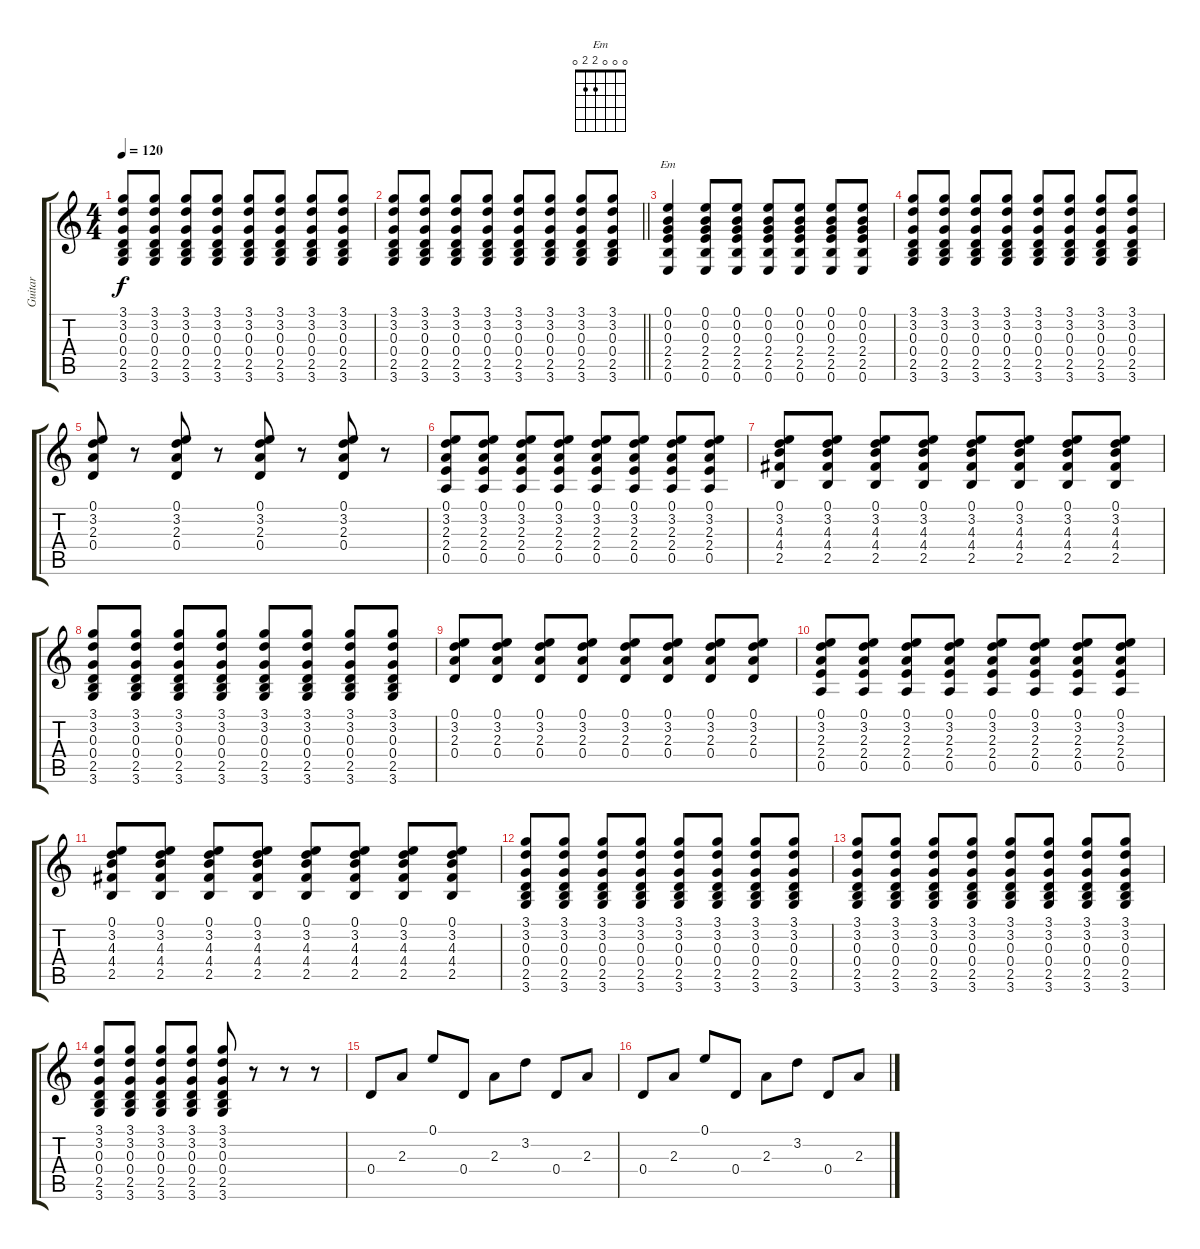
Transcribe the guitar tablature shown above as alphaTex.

\track ("Guitar" "Guitar") {instrument acousticguitarsteel}
\staff {score tabs}
\tuning (E4 B3 G3 D3 A2 E2) {hide}
\chord ("Em" 0 0 0 2 2 0)
\ts (4 4)
\tempo 120
\clef g2
\ks c
(3.1 3.2 0.3 0.4 2.5 3.6).8{dy f} (3.1 3.2 0.3 0.4 2.5 3.6).8 (3.1 3.2 0.3 0.4 2.5 3.6).8 (3.1 3.2 0.3 0.4 2.5 3.6).8 (3.1 3.2 0.3 0.4 2.5 3.6).8 (3.1 3.2 0.3 0.4 2.5 3.6).8 (3.1 3.2 0.3 0.4 2.5 3.6).8 (3.1 3.2 0.3 0.4 2.5 3.6).8 |
\barLineRight lightlight
(3.1 3.2 0.3 0.4 2.5 3.6).8 (3.1 3.2 0.3 0.4 2.5 3.6).8 (3.1 3.2 0.3 0.4 2.5 3.6).8 (3.1 3.2 0.3 0.4 2.5 3.6).8 (3.1 3.2 0.3 0.4 2.5 3.6).8 (3.1 3.2 0.3 0.4 2.5 3.6).8 (3.1 3.2 0.3 0.4 2.5 3.6).8 (3.1 3.2 0.3 0.4 2.5 3.6).8 |
(0.1 0.2 0.3 2.4 2.5 0.6).4{ch "Em"} (0.1 0.2 0.3 2.4 2.5 0.6).8 (0.1 0.2 0.3 2.4 2.5 0.6).8 (0.1 0.2 0.3 2.4 2.5 0.6).8 (0.1 0.2 0.3 2.4 2.5 0.6).8 (0.1 0.2 0.3 2.4 2.5 0.6).8 (0.1 0.2 0.3 2.4 2.5 0.6).8 |
(3.1 3.2 0.3 0.4 2.5 3.6).8 (3.1 3.2 0.3 0.4 2.5 3.6).8 (3.1 3.2 0.3 0.4 2.5 3.6).8 (3.1 3.2 0.3 0.4 2.5 3.6).8 (3.1 3.2 0.3 0.4 2.5 3.6).8 (3.1 3.2 0.3 0.4 2.5 3.6).8 (3.1 3.2 0.3 0.4 2.5 3.6).8 (3.1 3.2 0.3 0.4 2.5 3.6).8 |
(0.1 3.2 2.3 0.4).8 r.8 (0.1 3.2 2.3 0.4).8 r.8 (0.1 3.2 2.3 0.4).8 r.8 (0.1 3.2 2.3 0.4).8 r.8 |
(0.1 3.2 2.3 2.4 0.5).8 (0.1 3.2 2.3 2.4 0.5).8 (0.1 3.2 2.3 2.4 0.5).8 (0.1 3.2 2.3 2.4 0.5).8 (0.1 3.2 2.3 2.4 0.5).8 (0.1 3.2 2.3 2.4 0.5).8 (0.1 3.2 2.3 2.4 0.5).8 (0.1 3.2 2.3 2.4 0.5).8 |
(0.1 3.2 4.3 4.4 2.5).8 (0.1 3.2 4.3 4.4 2.5).8 (0.1 3.2 4.3 4.4 2.5).8 (0.1 3.2 4.3 4.4 2.5).8 (0.1 3.2 4.3 4.4 2.5).8 (0.1 3.2 4.3 4.4 2.5).8 (0.1 3.2 4.3 4.4 2.5).8 (0.1 3.2 4.3 4.4 2.5).8 |
(3.1 3.2 0.3 0.4 2.5 3.6).8 (3.1 3.2 0.3 0.4 2.5 3.6).8 (3.1 3.2 0.3 0.4 2.5 3.6).8 (3.1 3.2 0.3 0.4 2.5 3.6).8 (3.1 3.2 0.3 0.4 2.5 3.6).8 (3.1 3.2 0.3 0.4 2.5 3.6).8 (3.1 3.2 0.3 0.4 2.5 3.6).8 (3.1 3.2 0.3 0.4 2.5 3.6).8 |
(0.1 3.2 2.3 0.4).8 (0.1 3.2 2.3 0.4).8 (0.1 3.2 2.3 0.4).8 (0.1 3.2 2.3 0.4).8 (0.1 3.2 2.3 0.4).8 (0.1 3.2 2.3 0.4).8 (0.1 3.2 2.3 0.4).8 (0.1 3.2 2.3 0.4).8 |
(0.1 3.2 2.3 2.4 0.5).8 (0.1 3.2 2.3 2.4 0.5).8 (0.1 3.2 2.3 2.4 0.5).8 (0.1 3.2 2.3 2.4 0.5).8 (0.1 3.2 2.3 2.4 0.5).8 (0.1 3.2 2.3 2.4 0.5).8 (0.1 3.2 2.3 2.4 0.5).8 (0.1 3.2 2.3 2.4 0.5).8 |
(0.1 3.2 4.3 4.4 2.5).8 (0.1 3.2 4.3 4.4 2.5).8 (0.1 3.2 4.3 4.4 2.5).8 (0.1 3.2 4.3 4.4 2.5).8 (0.1 3.2 4.3 4.4 2.5).8 (0.1 3.2 4.3 4.4 2.5).8 (0.1 3.2 4.3 4.4 2.5).8 (0.1 3.2 4.3 4.4 2.5).8 |
(3.1 3.2 0.3 0.4 2.5 3.6).8 (3.1 3.2 0.3 0.4 2.5 3.6).8 (3.1 3.2 0.3 0.4 2.5 3.6).8 (3.1 3.2 0.3 0.4 2.5 3.6).8 (3.1 3.2 0.3 0.4 2.5 3.6).8 (3.1 3.2 0.3 0.4 2.5 3.6).8 (3.1 3.2 0.3 0.4 2.5 3.6).8 (3.1 3.2 0.3 0.4 2.5 3.6).8 |
(3.1 3.2 0.3 0.4 2.5 3.6).8 (3.1 3.2 0.3 0.4 2.5 3.6).8 (3.1 3.2 0.3 0.4 2.5 3.6).8 (3.1 3.2 0.3 0.4 2.5 3.6).8 (3.1 3.2 0.3 0.4 2.5 3.6).8 (3.1 3.2 0.3 0.4 2.5 3.6).8 (3.1 3.2 0.3 0.4 2.5 3.6).8 (3.1 3.2 0.3 0.4 2.5 3.6).8 |
(3.1 3.2 0.3 0.4 2.5 3.6).8 (3.1 3.2 0.3 0.4 2.5 3.6).8 (3.1 3.2 0.3 0.4 2.5 3.6).8 (3.1 3.2 0.3 0.4 2.5 3.6).8 (3.1 3.2 0.3 0.4 2.5 3.6).8 r.8 r.8 r.8 |
0.4.8 2.3.8 0.1.8 0.4.8 2.3.8 3.2.8 0.4.8 2.3.8 |
0.4.8 2.3.8 0.1.8 0.4.8 2.3.8 3.2.8 0.4.8 2.3.8
